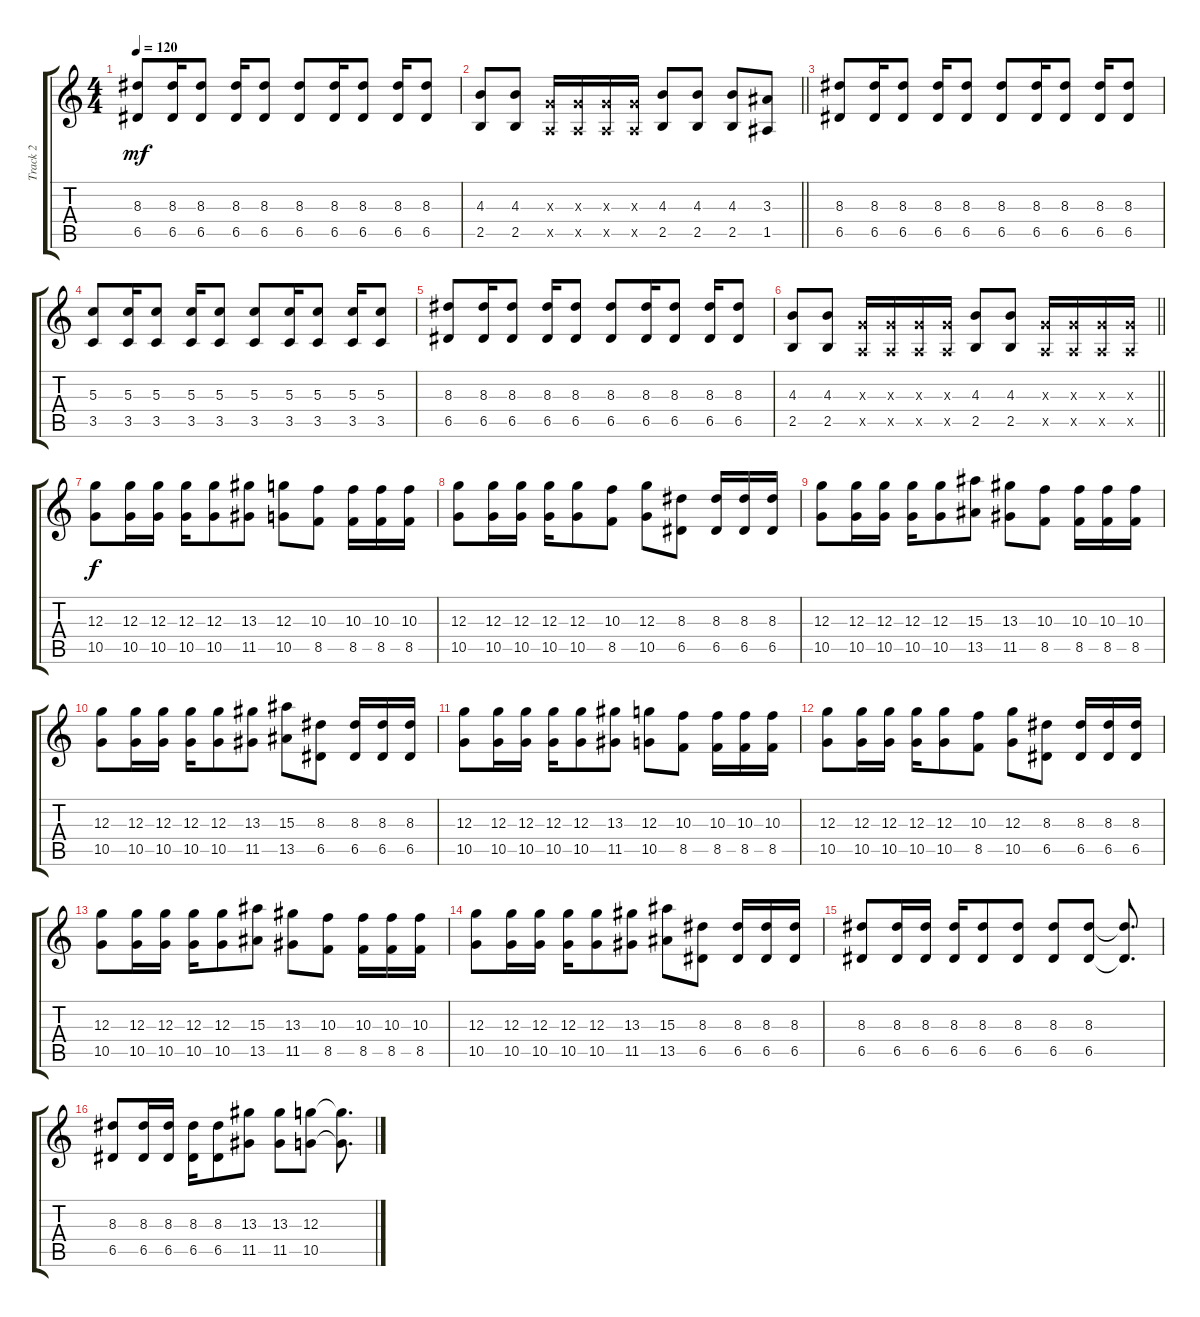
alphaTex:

\track ("Track 2" "Track 2") {instrument overdrivenguitar}
\staff {score tabs}
\tuning (E4 B3 G3 D3 A2 E2) {hide}
\ts (4 4)
\tempo 120
\clef g2
\ks c
(8.3 6.5).8{dy mf} (8.3 6.5).16 (8.3 6.5).8 (8.3 6.5).16 (8.3 6.5).8 (8.3 6.5).8 (8.3 6.5).16 (8.3 6.5).8 (8.3 6.5).16 (8.3 6.5).8 |
\barLineRight lightlight
(4.3 2.5).8 (4.3 2.5).8 (0.3{x} 0.5{x}).16 (0.3{x} 0.5{x}).16 (0.3{x} 0.5{x}).16 (0.3{x} 0.5{x}).16 (4.3 2.5).8 (4.3 2.5).8 (4.3 2.5).8 (3.3 1.5).8 |
(8.3 6.5).8 (8.3 6.5).16 (8.3 6.5).8 (8.3 6.5).16 (8.3 6.5).8 (8.3 6.5).8 (8.3 6.5).16 (8.3 6.5).8 (8.3 6.5).16 (8.3 6.5).8 |
(5.3 3.5).8 (5.3 3.5).16 (5.3 3.5).8 (5.3 3.5).16 (5.3 3.5).8 (5.3 3.5).8 (5.3 3.5).16 (5.3 3.5).8 (5.3 3.5).16 (5.3 3.5).8 |
(8.3 6.5).8 (8.3 6.5).16 (8.3 6.5).8 (8.3 6.5).16 (8.3 6.5).8 (8.3 6.5).8 (8.3 6.5).16 (8.3 6.5).8 (8.3 6.5).16 (8.3 6.5).8 |
\barLineRight lightlight
(4.3 2.5).8 (4.3 2.5).8 (0.3{x} 0.5{x}).16 (0.3{x} 0.5{x}).16 (0.3{x} 0.5{x}).16 (0.3{x} 0.5{x}).16 (4.3 2.5).8 (4.3 2.5).8 (0.3{x} 0.5{x}).16 (0.3{x} 0.5{x}).16 (0.3{x} 0.5{x}).16 (0.3{x} 0.5{x}).16 |
(12.3 10.5).8{dy f} (12.3 10.5).16 (12.3 10.5).16 (12.3 10.5).16 (12.3 10.5).8 (13.3 11.5).8 (12.3 10.5).8 (10.3 8.5).8 (10.3 8.5).16 (10.3 8.5).16 (10.3 8.5).16 |
(12.3 10.5).8 (12.3 10.5).16 (12.3 10.5).16 (12.3 10.5).16 (12.3 10.5).8 (10.3 8.5).8 (12.3 10.5).8 (8.3 6.5).8 (8.3 6.5).16 (8.3 6.5).16 (8.3 6.5).16 |
(12.3 10.5).8 (12.3 10.5).16 (12.3 10.5).16 (12.3 10.5).16 (12.3 10.5).8 (15.3 13.5).8 (13.3 11.5).8 (10.3 8.5).8 (10.3 8.5).16 (10.3 8.5).16 (10.3 8.5).16 |
(12.3 10.5).8 (12.3 10.5).16 (12.3 10.5).16 (12.3 10.5).16 (12.3 10.5).8 (13.3 11.5).8 (15.3 13.5).8 (8.3 6.5).8 (8.3 6.5).16 (8.3 6.5).16 (8.3 6.5).16 |
(12.3 10.5).8 (12.3 10.5).16 (12.3 10.5).16 (12.3 10.5).16 (12.3 10.5).8 (13.3 11.5).8 (12.3 10.5).8 (10.3 8.5).8 (10.3 8.5).16 (10.3 8.5).16 (10.3 8.5).16 |
(12.3 10.5).8 (12.3 10.5).16 (12.3 10.5).16 (12.3 10.5).16 (12.3 10.5).8 (10.3 8.5).8 (12.3 10.5).8 (8.3 6.5).8 (8.3 6.5).16 (8.3 6.5).16 (8.3 6.5).16 |
(12.3 10.5).8 (12.3 10.5).16 (12.3 10.5).16 (12.3 10.5).16 (12.3 10.5).8 (15.3 13.5).8 (13.3 11.5).8 (10.3 8.5).8 (10.3 8.5).16 (10.3 8.5).16 (10.3 8.5).16 |
(12.3 10.5).8 (12.3 10.5).16 (12.3 10.5).16 (12.3 10.5).16 (12.3 10.5).8 (13.3 11.5).8 (15.3 13.5).8 (8.3 6.5).8 (8.3 6.5).16 (8.3 6.5).16 (8.3 6.5).16 |
(8.3 6.5).8 (8.3 6.5).16 (8.3 6.5).16 (8.3 6.5).16 (8.3 6.5).8 (8.3 6.5).8 (8.3 6.5).8 (8.3 6.5).8 (8.3{t} 6.5{t}).8{d} |
(8.3 6.5).8 (8.3 6.5).16 (8.3 6.5).16 (8.3 6.5).16 (8.3 6.5).8 (13.3 11.5).8 (13.3 11.5).8 (12.3 10.5).8 (12.3{t} 10.5{t}).8{d}
